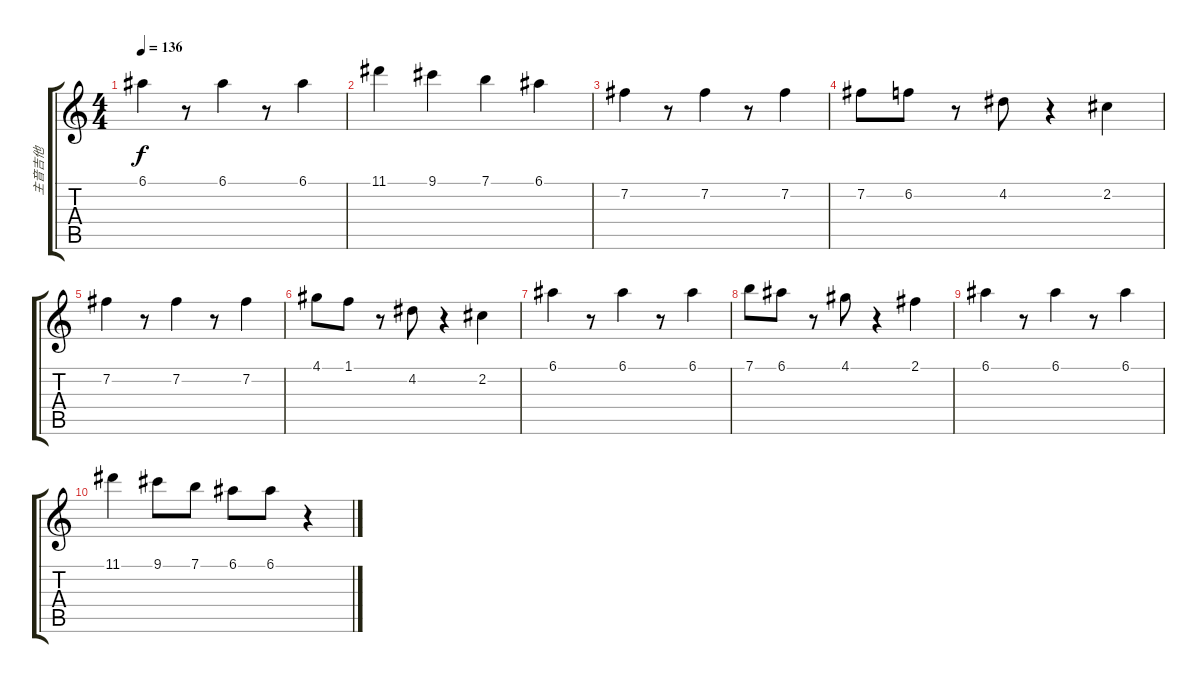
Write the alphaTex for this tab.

\track ("主音吉他" "主音吉他") {instrument electricguitarmuted}
\staff {score tabs}
\tuning (E4 B3 G3 D3 A2 E2) {hide}
\ts (4 4)
\tempo 136
\clef g2
\ks c
6.1.4{dy f} r.8 6.1.4 r.8 6.1.4 |
11.1.4 9.1.4 7.1.4 6.1.4 |
7.2.4 r.8 7.2.4 r.8 7.2.4 |
7.2.8 6.2.8 r.8 4.2.8 r.4 2.2.4 |
7.2.4 r.8 7.2.4 r.8 7.2.4 |
4.1.8 1.1.8 r.8 4.2.8 r.4 2.2.4 |
6.1.4 r.8 6.1.4 r.8 6.1.4 |
7.1.8 6.1.8 r.8 4.1.8 r.4 2.1.4 |
6.1.4 r.8 6.1.4 r.8 6.1.4 |
11.1.4 9.1.8 7.1.8 6.1.8 6.1.8 r.4
